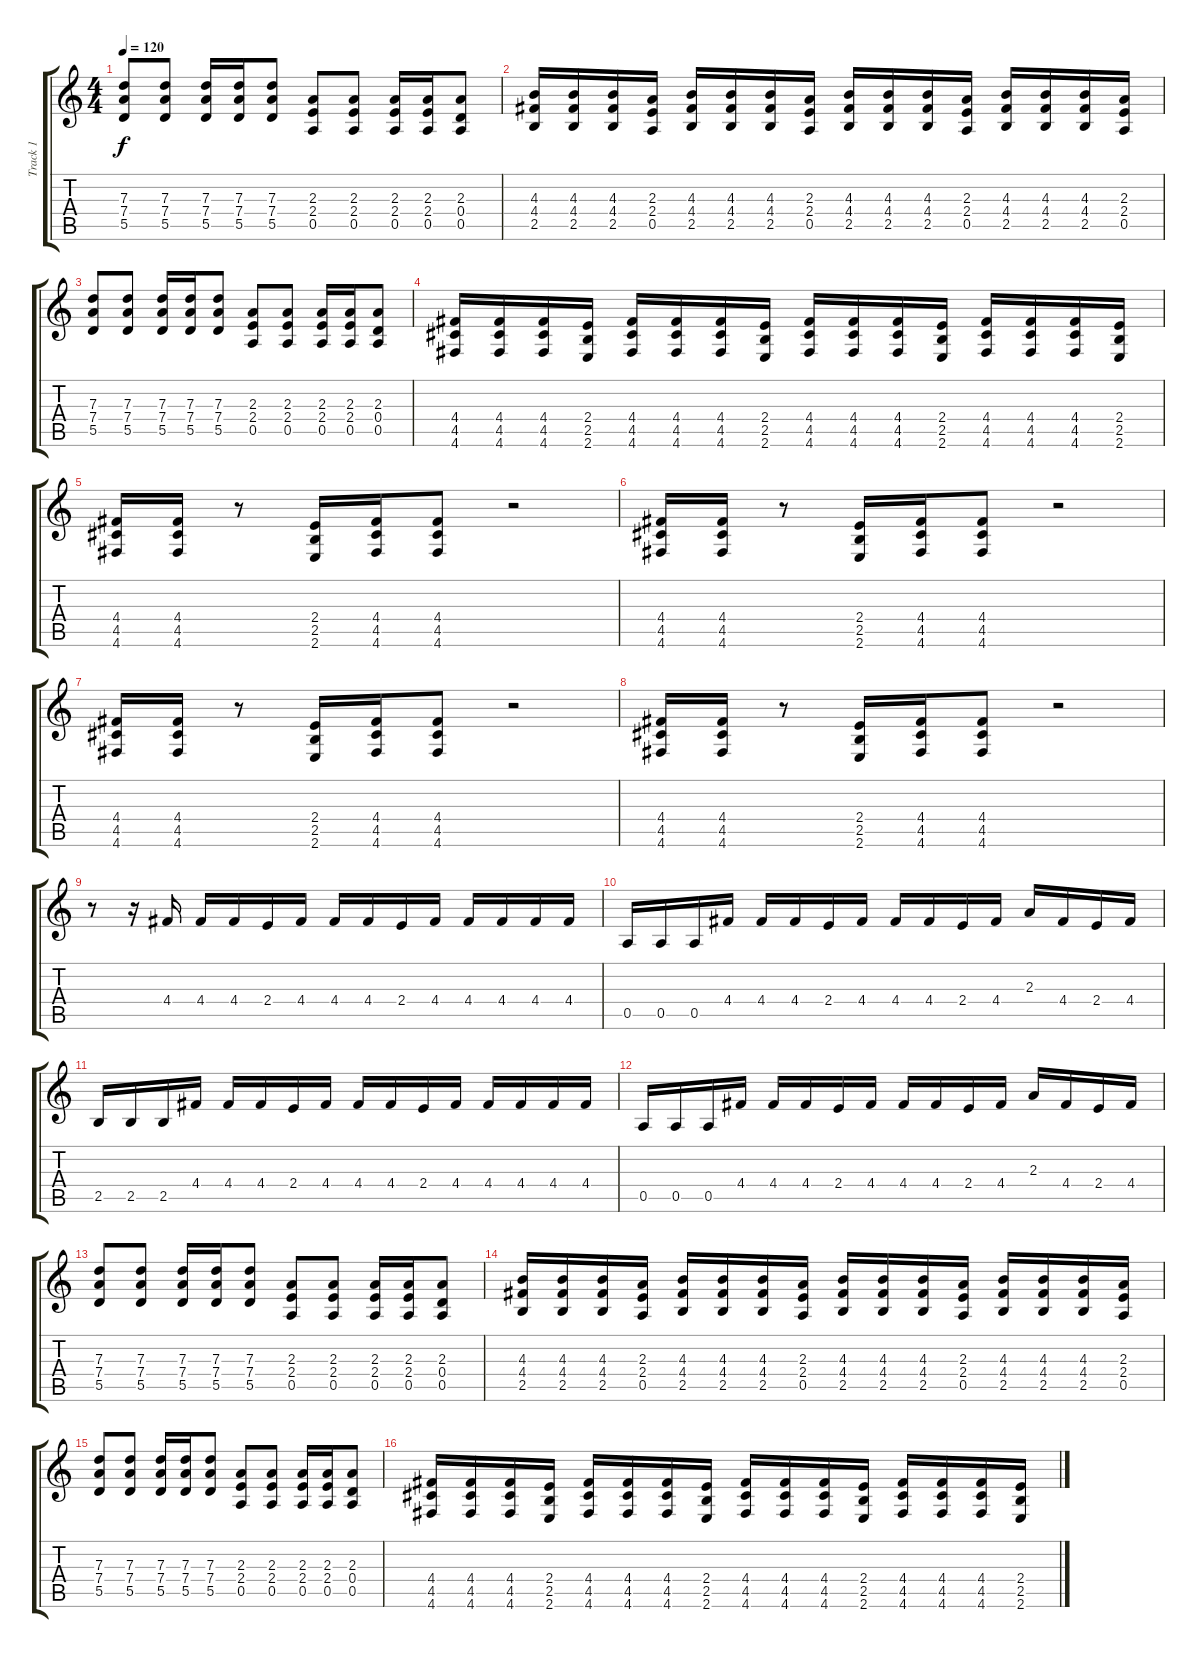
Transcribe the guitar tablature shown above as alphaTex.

\track ("Track 1" "Track 1") {instrument distortionguitar}
\staff {score tabs}
\tuning (E4 B3 G3 D3 A2 D2) {hide}
\ts (4 4)
\tempo 120
\clef g2
\ks c
(7.3 7.4 5.5).8{dy f} (7.3 7.4 5.5).8 (7.3 7.4 5.5).16 (7.3 7.4 5.5).16 (7.3 7.4 5.5).8 (2.3 2.4 0.5).8 (2.3 2.4 0.5).8 (2.3 2.4 0.5).16 (2.3 2.4 0.5).16 (2.3 0.4 0.5).8 |
(4.3 4.4 2.5).16 (4.3 4.4 2.5).16 (4.3 4.4 2.5).16 (2.3 2.4 0.5).16 (4.3 4.4 2.5).16 (4.3 4.4 2.5).16 (4.3 4.4 2.5).16 (2.3 2.4 0.5).16 (4.3 4.4 2.5).16 (4.3 4.4 2.5).16 (4.3 4.4 2.5).16 (2.3 2.4 0.5).16 (4.3 4.4 2.5).16 (4.3 4.4 2.5).16 (4.3 4.4 2.5).16 (2.3 2.4 0.5).16 |
(7.3 7.4 5.5).8 (7.3 7.4 5.5).8 (7.3 7.4 5.5).16 (7.3 7.4 5.5).16 (7.3 7.4 5.5).8 (2.3 2.4 0.5).8 (2.3 2.4 0.5).8 (2.3 2.4 0.5).16 (2.3 2.4 0.5).16 (2.3 0.4 0.5).8 |
(4.4 4.5 4.6).16 (4.4 4.5 4.6).16 (4.4 4.5 4.6).16 (2.4 2.5 2.6).16 (4.4 4.5 4.6).16 (4.4 4.5 4.6).16 (4.4 4.5 4.6).16 (2.4 2.5 2.6).16 (4.4 4.5 4.6).16 (4.4 4.5 4.6).16 (4.4 4.5 4.6).16 (2.4 2.5 2.6).16 (4.4 4.5 4.6).16 (4.4 4.5 4.6).16 (4.4 4.5 4.6).16 (2.4 2.5 2.6).16 |
(4.4 4.5 4.6).16 (4.4 4.5 4.6).16 r.8 (2.4 2.5 2.6).16 (4.4 4.5 4.6).16 (4.4 4.5 4.6).8 r.2 |
(4.4 4.5 4.6).16 (4.4 4.5 4.6).16 r.8 (2.4 2.5 2.6).16 (4.4 4.5 4.6).16 (4.4 4.5 4.6).8 r.2 |
(4.4 4.5 4.6).16 (4.4 4.5 4.6).16 r.8 (2.4 2.5 2.6).16 (4.4 4.5 4.6).16 (4.4 4.5 4.6).8 r.2 |
(4.4 4.5 4.6).16 (4.4 4.5 4.6).16 r.8 (2.4 2.5 2.6).16 (4.4 4.5 4.6).16 (4.4 4.5 4.6).8 r.2 |
r.8 r.16 4.4.16 4.4.16 4.4.16 2.4.16 4.4.16 4.4.16 4.4.16 2.4.16 4.4.16 4.4.16 4.4.16 4.4.16 4.4.16 |
0.5.16 0.5.16 0.5.16 4.4.16 4.4.16 4.4.16 2.4.16 4.4.16 4.4.16 4.4.16 2.4.16 4.4.16 2.3.16 4.4.16 2.4.16 4.4.16 |
2.5.16 2.5.16 2.5.16 4.4.16 4.4.16 4.4.16 2.4.16 4.4.16 4.4.16 4.4.16 2.4.16 4.4.16 4.4.16 4.4.16 4.4.16 4.4.16 |
0.5.16 0.5.16 0.5.16 4.4.16 4.4.16 4.4.16 2.4.16 4.4.16 4.4.16 4.4.16 2.4.16 4.4.16 2.3.16 4.4.16 2.4.16 4.4.16 |
(7.3 7.4 5.5).8 (7.3 7.4 5.5).8 (7.3 7.4 5.5).16 (7.3 7.4 5.5).16 (7.3 7.4 5.5).8 (2.3 2.4 0.5).8 (2.3 2.4 0.5).8 (2.3 2.4 0.5).16 (2.3 2.4 0.5).16 (2.3 0.4 0.5).8 |
(4.3 4.4 2.5).16 (4.3 4.4 2.5).16 (4.3 4.4 2.5).16 (2.3 2.4 0.5).16 (4.3 4.4 2.5).16 (4.3 4.4 2.5).16 (4.3 4.4 2.5).16 (2.3 2.4 0.5).16 (4.3 4.4 2.5).16 (4.3 4.4 2.5).16 (4.3 4.4 2.5).16 (2.3 2.4 0.5).16 (4.3 4.4 2.5).16 (4.3 4.4 2.5).16 (4.3 4.4 2.5).16 (2.3 2.4 0.5).16 |
(7.3 7.4 5.5).8 (7.3 7.4 5.5).8 (7.3 7.4 5.5).16 (7.3 7.4 5.5).16 (7.3 7.4 5.5).8 (2.3 2.4 0.5).8 (2.3 2.4 0.5).8 (2.3 2.4 0.5).16 (2.3 2.4 0.5).16 (2.3 0.4 0.5).8 |
(4.4 4.5 4.6).16 (4.4 4.5 4.6).16 (4.4 4.5 4.6).16 (2.4 2.5 2.6).16 (4.4 4.5 4.6).16 (4.4 4.5 4.6).16 (4.4 4.5 4.6).16 (2.4 2.5 2.6).16 (4.4 4.5 4.6).16 (4.4 4.5 4.6).16 (4.4 4.5 4.6).16 (2.4 2.5 2.6).16 (4.4 4.5 4.6).16 (4.4 4.5 4.6).16 (4.4 4.5 4.6).16 (2.4 2.5 2.6).16
